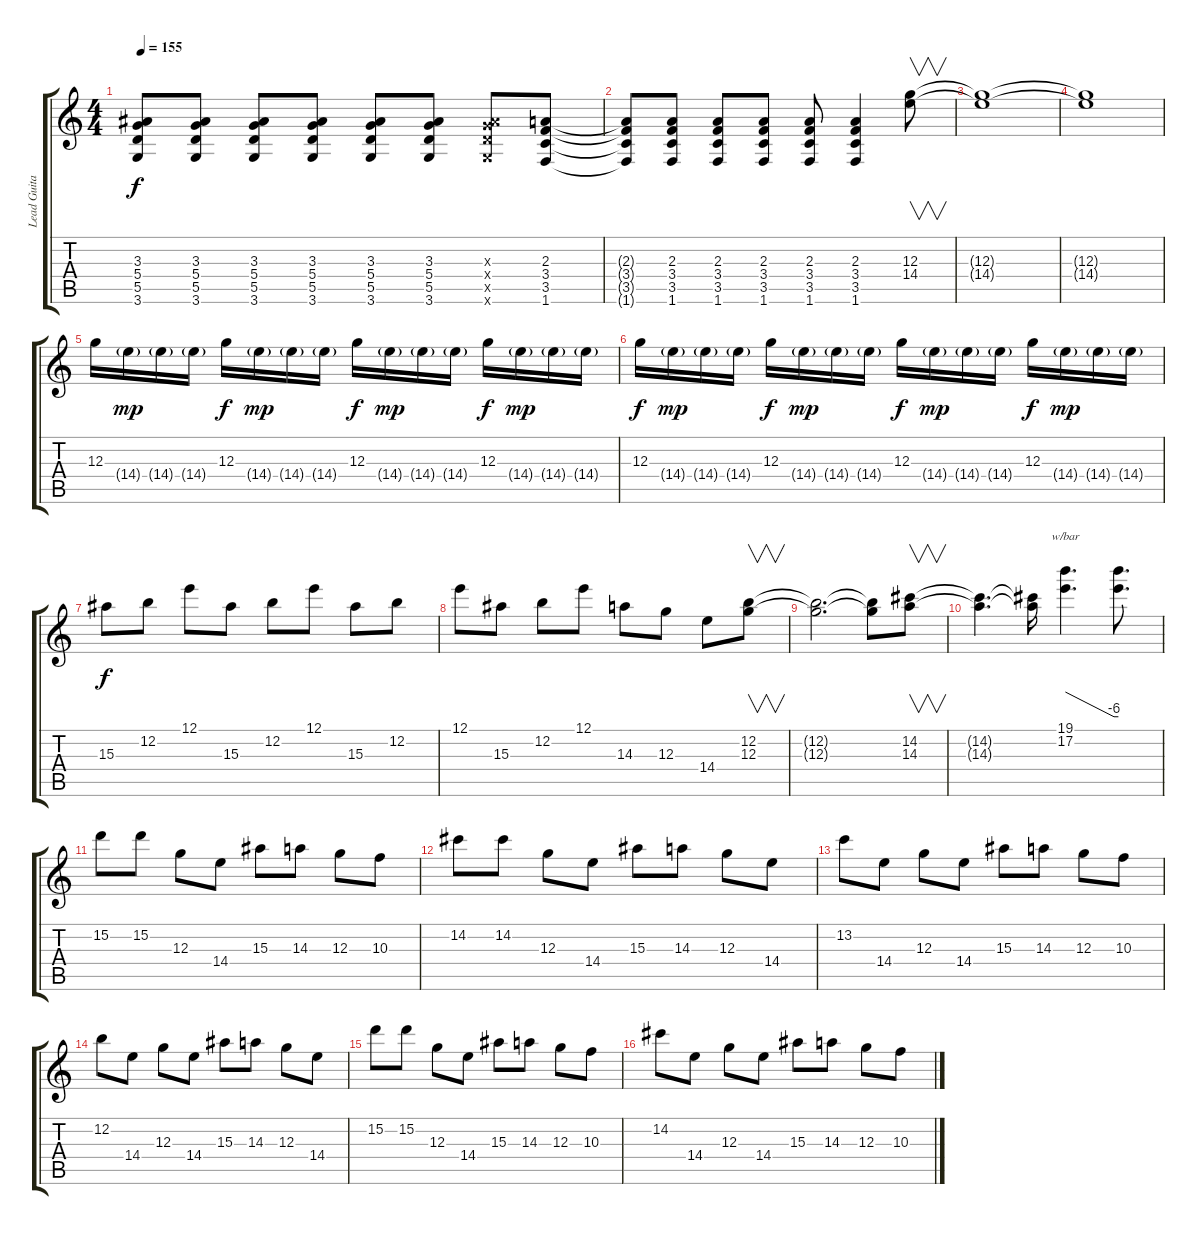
\track ("Lead Guitar" "Lead Guita") {instrument overdrivenguitar}
\staff {score tabs}
\tuning (E4 B3 G3 D3 A2 E2) {hide}
\ts (4 4)
\tempo 155
\clef g2
\ks c
(3.3{t} 5.4{t} 5.5{t} 3.6{t}).8{dy f} (3.3 5.4 5.5 3.6).8 (3.3 5.4 5.5 3.6).8 (3.3 5.4 5.5 3.6).8 (3.3 5.4 5.5 3.6).8 (3.3 5.4 5.5 3.6).8 (3.3{x} 5.4{x} 5.5{x} 3.6{x}).8 (2.3 3.4 3.5 1.6).8 |
(2.3{t} 3.4{t} 3.5{t} 1.6{t}).8 (2.3 3.4 3.5 1.6).8 (2.3 3.4 3.5 1.6).8 (2.3 3.4 3.5 1.6).8 (2.3 3.4 3.5 1.6).8 (2.3 3.4 3.5 1.6).4 (12.3 14.4).8{v} |
(12.3{t} 14.4{t}).1 |
(12.3{t} 14.4{t}).1 |
12.3.16 14.4{g}.16{dy mp} 14.4{g}.16 14.4{g}.16 12.3.16{dy f} 14.4{g}.16{dy mp} 14.4{g}.16 14.4{g}.16 12.3.16{dy f} 14.4{g}.16{dy mp} 14.4{g}.16 14.4{g}.16 12.3.16{dy f} 14.4{g}.16{dy mp} 14.4{g}.16 14.4{g}.16 |
12.3.16{dy f} 14.4{g}.16{dy mp} 14.4{g}.16 14.4{g}.16 12.3.16{dy f} 14.4{g}.16{dy mp} 14.4{g}.16 14.4{g}.16 12.3.16{dy f} 14.4{g}.16{dy mp} 14.4{g}.16 14.4{g}.16 12.3.16{dy f} 14.4{g}.16{dy mp} 14.4{g}.16 14.4{g}.16 |
15.3.8{dy f} 12.2.8 12.1.8 15.3.8 12.2.8 12.1.8 15.3.8 12.2.8 |
12.1.8 15.3.8 12.2.8 12.1.8 14.3.8 12.3.8 14.4.8 (12.2 12.3).8{v} |
(12.2{t} 12.3{t}).2{d} (12.2{t} 12.3{t}).8 (14.2 14.3).8{v} |
(14.2{t} 14.3{t}).4{d} (14.2{t} 14.3{t}).16 (19.1 17.2).4{d tbe (custom default 0 0 55 -24 60 -24)} (19.1{t} 17.2{t}).8{d} |
15.2.8 15.2.8 12.3.8 14.4.8 15.3.8 14.3.8 12.3.8 10.3.8 |
14.2.8 14.2.8 12.3.8 14.4.8 15.3.8 14.3.8 12.3.8 14.4.8 |
13.2.8 14.4.8 12.3.8 14.4.8 15.3.8 14.3.8 12.3.8 10.3.8 |
12.2.8 14.4.8 12.3.8 14.4.8 15.3.8 14.3.8 12.3.8 14.4.8 |
15.2.8 15.2.8 12.3.8 14.4.8 15.3.8 14.3.8 12.3.8 10.3.8 |
14.2.8 14.4.8 12.3.8 14.4.8 15.3.8 14.3.8 12.3.8 10.3.8
